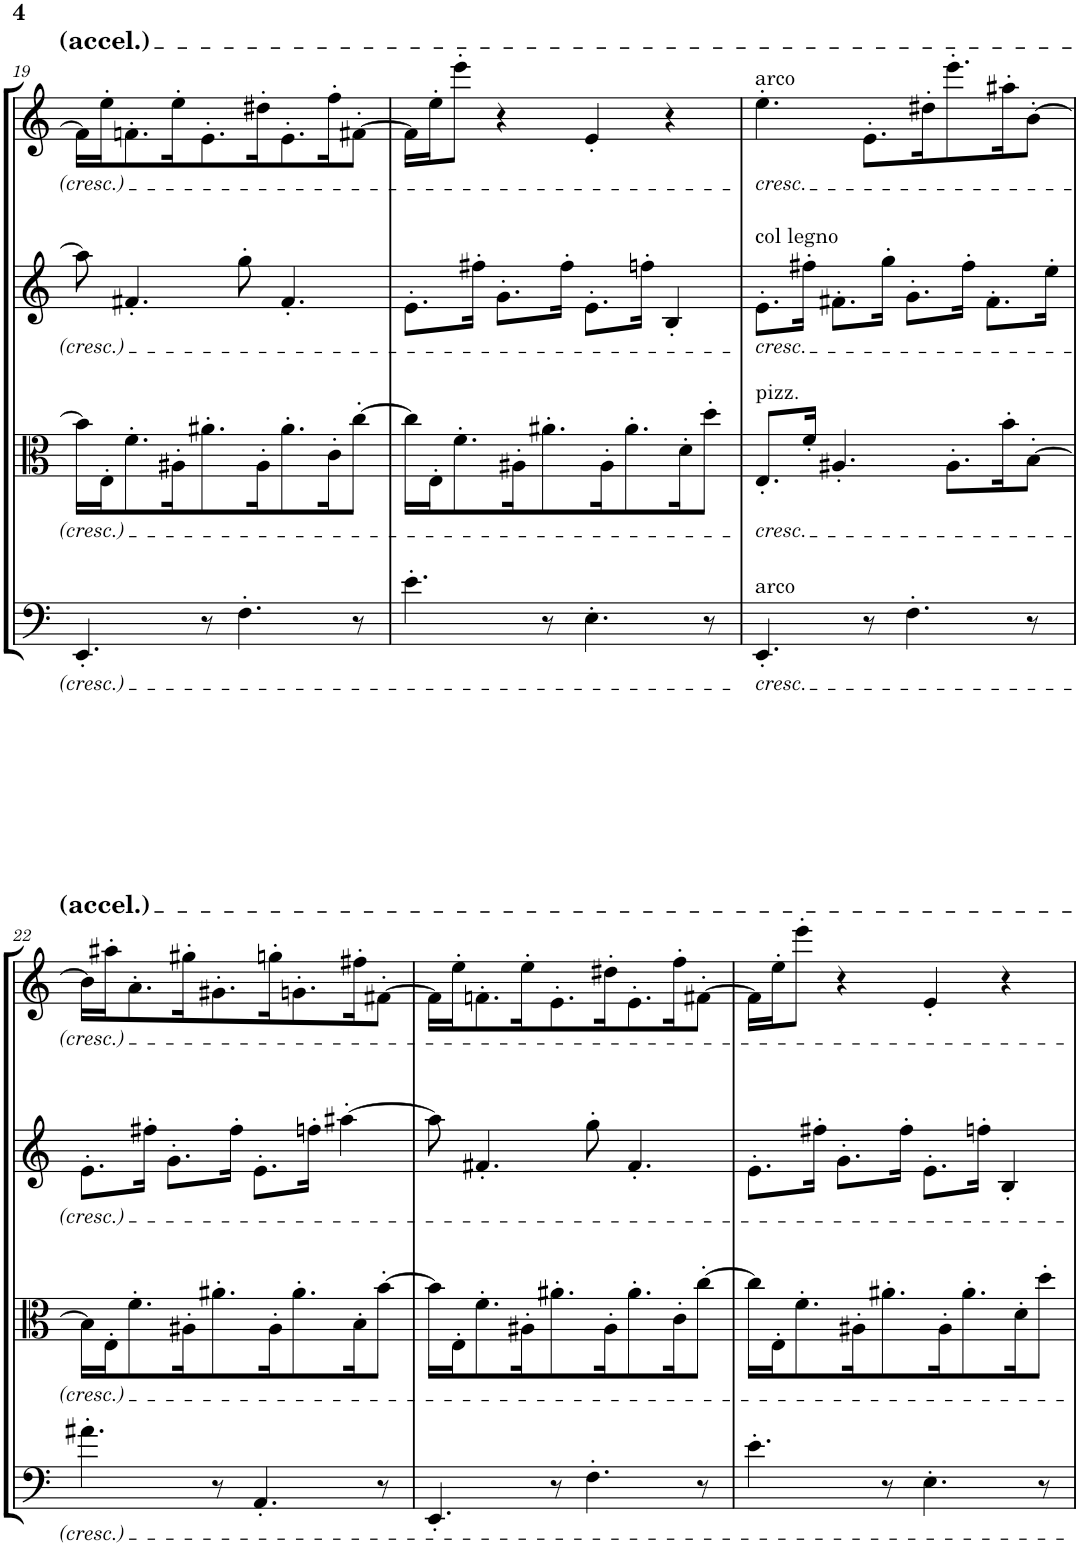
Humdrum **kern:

**kern	**kern	**kern	**kern
*part4	*part3	*part2	*part1
*staff4	*staff3	*staff2	*staff1
*I"Violoncello	*I"Viola	*I"Violin II	*I"Violin I
*I'Vc	*I'Vla	*I'Vln	*I'Vln
!!LO:PB:g=z
*clefF4	*clefC3	*clefG2	*clefG2
*k[]	*k[]	*k[]	*k[]
*M4/4	*M4/4	*M4/4	*M4/4
=19	=19	=19	=19
4.EE'/	16b\LL]	8aa#\]	16f#\LL]
.	16E'\J	.	16ee'\J
.	8.f'\	4.f#X'/	8.fn'\
.	16A#X'\K	.	16ee'\K
8r	8.a#X'\	.	8.e'\
4.F'\	.	8gg'\	.
.	16A#'\K	.	16dd#X'\K
.	8.a#'\	4.f#'/	8.e'\
.	16c'\K	.	16ff'\K
8r	[8cc'\J	.	[8f#X'\J
=20	=20	=20	=20
4.e'\	16cc\LL]	8.e'\L	16f#\LL]
.	16E'\J	.	16ee'\J
.	8.f'\	.	8eee'\J
.	.	16ff#X'\Jk	.
.	.	8.g'\L	4r
.	16A#X'\K	.	.
8r	8.a#X'\	.	.
.	.	16ff#'\Jk	.
4.E'\	.	8.e'\L	4e'/
.	16A#'\K	.	.
.	8.a#'\	.	.
.	.	16ffn'\Jk	.
.	.	4B'/	4r
.	16d'\K	.	.
8r	8dd'\J	.	.
=21	=21	=21	=21
!	!	!	!LO:TX:a:t=arco
!	!	!	!LO:TX:b:i:t=cresc.
!	!	!LO:TX:a:t=col legno	!
!	!	!LO:TX:b:i:t=cresc.	!
!	!LO:TX:a:t=pizz.	!	!
!	!LO:TX:b:i:t=cresc.	!	!
!LO:TX:a:t=arco	!	!	!
!LO:TX:b:i:t=cresc.	!	!	!
4.EE'/	8.E'/L	8.e'\L	4.ee'\
.	16f'/Jk	16ff#X'\Jk	.
.	4.A#X'/	8.f#X'\L	.
8r	.	.	8.e'\L
.	.	16gg'\Jk	.
4.F'\	.	8.g'\L	.
.	.	.	16dd#X'\K
.	8.A#'\L	.	8.eee'\
.	.	16ff#'\Jk	.
.	.	8.f#'\L	.
.	16b'\K	.	16aa#X'\K
8r	[8B'\J	.	[8b'\J
.	.	16ee'\Jk	.
!!LO:LB:g=z
=22	=22	=22	=22
4.a#X'\	16B\LL]	8.e'\L	16b\LL]
.	16E'\J	.	16aa#X'\J
.	8.f'\	.	8.a'\
.	.	16ff#X'\Jk	.
.	.	8.g'\L	.
.	16A#X'\K	.	16gg#X'\K
8r	8.a#X'\	.	8.g#X'\
.	.	16ff#'\Jk	.
4.AA'/	.	8.e'\L	.
.	16A#'\K	.	16ggn'\K
.	8.a#'\	.	8.gn'\
.	.	16ffn'\Jk	.
.	.	[4aa#X'\	.
.	16B'\K	.	16ff#X'\K
8r	[8b'\J	.	[8f#X'\J
=23	=23	=23	=23
4.EE'/	16b\LL]	8aa#\]	16f#\LL]
.	16E'\J	.	16ee'\J
.	8.f'\	4.f#X'/	8.fn'\
.	16A#X'\K	.	16ee'\K
8r	8.a#X'\	.	8.e'\
4.F'\	.	8gg'\	.
.	16A#'\K	.	16dd#X'\K
.	8.a#'\	4.f#'/	8.e'\
.	16c'\K	.	16ff'\K
8r	[8cc'\J	.	[8f#X'\J
=24	=24	=24	=24
4.e'\	16cc\LL]	8.e'\L	16f#\LL]
.	16E'\J	.	16ee'\J
.	8.f'\	.	8eee'\J
.	.	16ff#X'\Jk	.
.	.	8.g'\L	4r
.	16A#X'\K	.	.
8r	8.a#X'\	.	.
.	.	16ff#'\Jk	.
4.E'\	.	8.e'\L	4e'/
.	16A#'\K	.	.
.	8.a#'\	.	.
.	.	16ffn'\Jk	.
.	.	4B'/	4r
.	16d'\K	.	.
8r	8dd'\J	.	.
=	=	=	=
*-	*-	*-	*-
